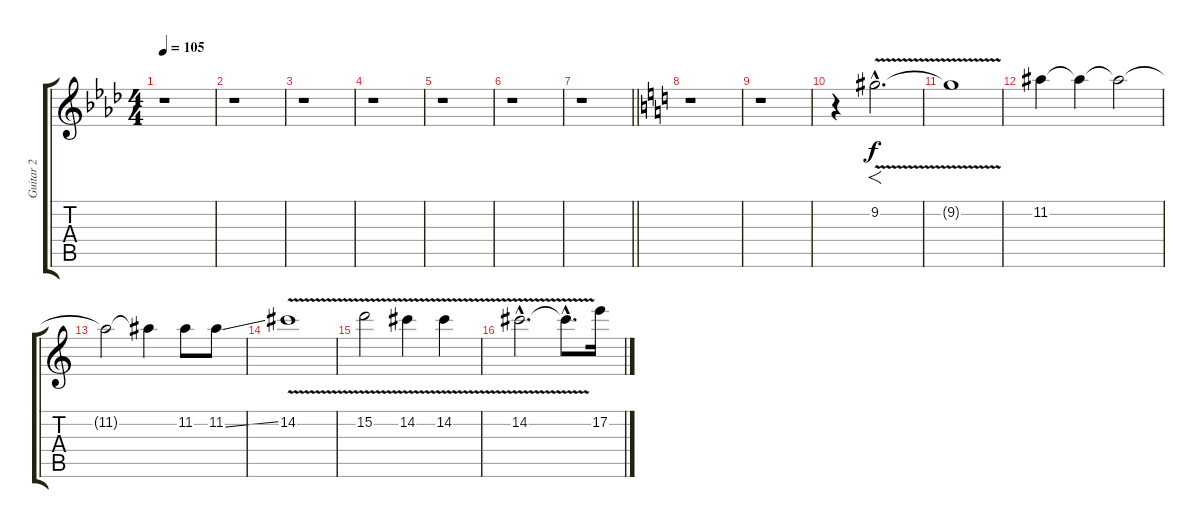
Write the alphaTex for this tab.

\track ("Guitar 2" "Guitar 2") {instrument overdrivenguitar}
\staff {score tabs}
\tuning (E4 B3 G3 D3 A2 E2) {hide}
\ts (4 4)
\tempo 105
\clef g2
\ks ab
r.1{dy f} |
r.1 |
r.1 |
r.1 |
r.1 |
r.1 |
\barLineRight lightlight
r.1 |
\ks c
r.1 |
r.1 |
r.4 9.2{v hac}.2{f d} |
9.2{t}.1 |
11.2.4 11.2{t}.4 11.2{t}.2 |
11.2{t}.2 11.2{t}.4 11.2.8 11.2{ss}.8 |
14.2{v}.1 |
15.2{v}.2 14.2{v}.4 14.2{v}.4 |
14.2{v hac}.2{d} 14.2{hac t}.8{d} 17.2{ss}.16
